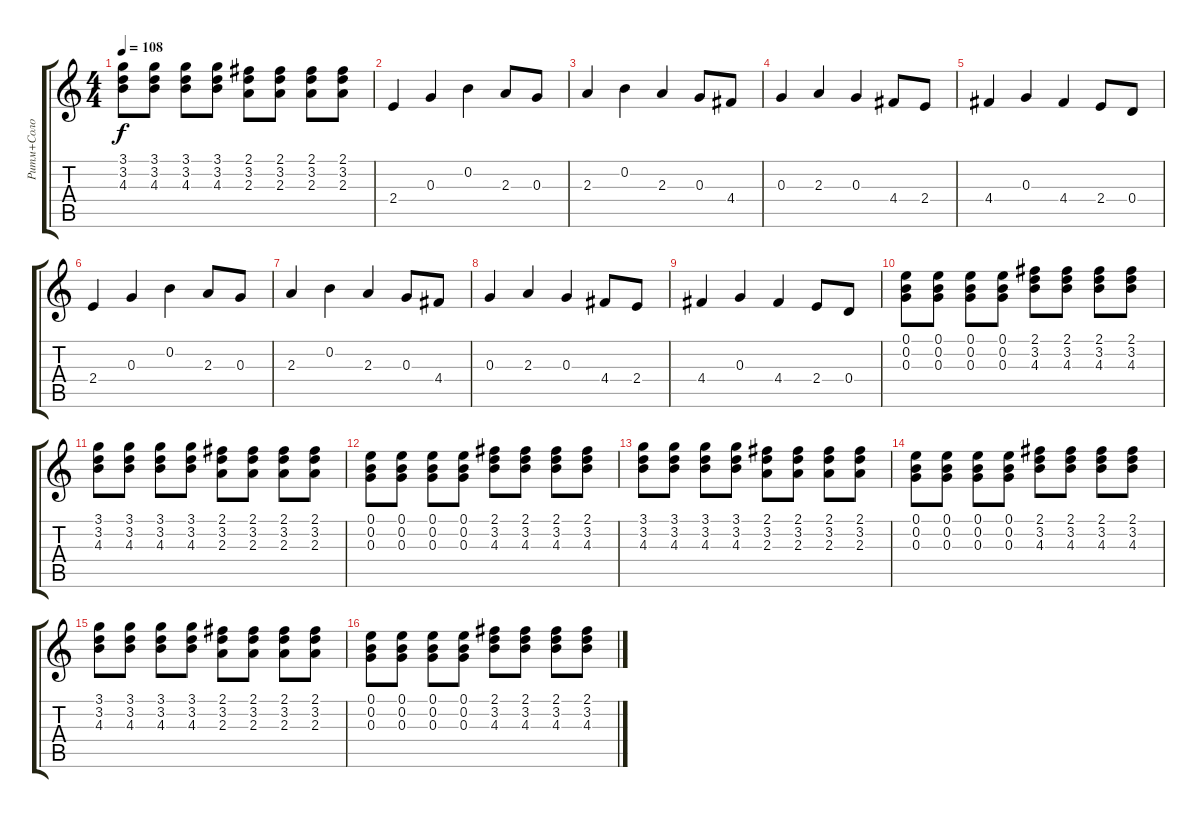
\track ("Ритм+Соло" "Ритм+Соло") {instrument acousticguitarsteel}
\staff {score tabs}
\tuning (E4 B3 G3 D3 A2 E2) {hide}
\ts (4 4)
\tempo 108
\clef g2
\ks c
(3.1 3.2 4.3).8{dy f} (3.1 3.2 4.3).8 (3.1 3.2 4.3).8 (3.1 3.2 4.3).8 (2.1 3.2 2.3).8 (2.1 3.2 2.3).8 (2.1 3.2 2.3).8 (2.1 3.2 2.3).8 |
2.4.4{volume 16 instrument electricguitarjazz} 0.3.4 0.2.4 2.3.8 0.3.8 |
2.3.4 0.2.4 2.3.4 0.3.8 4.4.8 |
0.3.4 2.3.4 0.3.4 4.4.8 2.4.8 |
4.4.4 0.3.4 4.4.4 2.4.8 0.4.8 |
2.4.4 0.3.4 0.2.4 2.3.8 0.3.8 |
2.3.4 0.2.4 2.3.4 0.3.8 4.4.8 |
0.3.4 2.3.4 0.3.4 4.4.8 2.4.8 |
4.4.4 0.3.4 4.4.4 2.4.8 0.4.8 |
(0.1 0.2 0.3).8{volume 8 instrument acousticguitarsteel} (0.1 0.2 0.3).8 (0.1 0.2 0.3).8 (0.1 0.2 0.3).8 (2.1 3.2 4.3).8 (2.1 3.2 4.3).8 (2.1 3.2 4.3).8 (2.1 3.2 4.3).8 |
(3.1 3.2 4.3).8 (3.1 3.2 4.3).8 (3.1 3.2 4.3).8 (3.1 3.2 4.3).8 (2.1 3.2 2.3).8 (2.1 3.2 2.3).8 (2.1 3.2 2.3).8 (2.1 3.2 2.3).8 |
(0.1 0.2 0.3).8 (0.1 0.2 0.3).8 (0.1 0.2 0.3).8 (0.1 0.2 0.3).8 (2.1 3.2 4.3).8 (2.1 3.2 4.3).8 (2.1 3.2 4.3).8 (2.1 3.2 4.3).8 |
(3.1 3.2 4.3).8 (3.1 3.2 4.3).8 (3.1 3.2 4.3).8 (3.1 3.2 4.3).8 (2.1 3.2 2.3).8 (2.1 3.2 2.3).8 (2.1 3.2 2.3).8 (2.1 3.2 2.3).8 |
(0.1 0.2 0.3).8 (0.1 0.2 0.3).8 (0.1 0.2 0.3).8 (0.1 0.2 0.3).8 (2.1 3.2 4.3).8 (2.1 3.2 4.3).8 (2.1 3.2 4.3).8 (2.1 3.2 4.3).8 |
(3.1 3.2 4.3).8 (3.1 3.2 4.3).8 (3.1 3.2 4.3).8 (3.1 3.2 4.3).8 (2.1 3.2 2.3).8 (2.1 3.2 2.3).8 (2.1 3.2 2.3).8 (2.1 3.2 2.3).8 |
(0.1 0.2 0.3).8 (0.1 0.2 0.3).8 (0.1 0.2 0.3).8 (0.1 0.2 0.3).8 (2.1 3.2 4.3).8 (2.1 3.2 4.3).8 (2.1 3.2 4.3).8 (2.1 3.2 4.3).8
